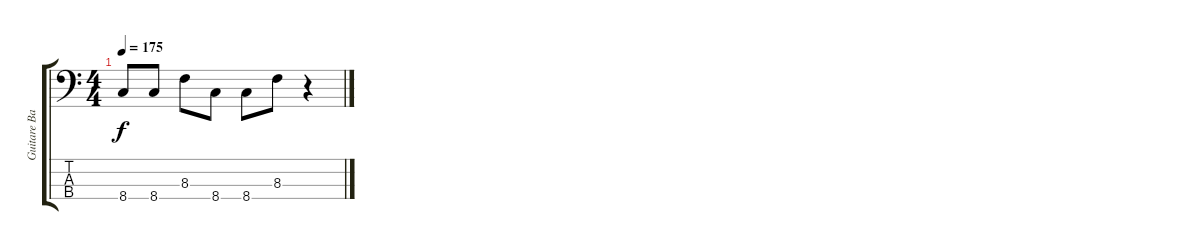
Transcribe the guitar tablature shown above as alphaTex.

\track ("Guitare Basse" "Guitare Ba") {instrument electricbassfinger}
\staff {score tabs}
\tuning (G2 D2 A1 E1) {hide}
\ts (4 4)
\tempo 175
\clef f4
\ks c
8.4.8{dy f} 8.4.8 8.3.8 8.4.8 8.4.8 8.3.8 r.4
